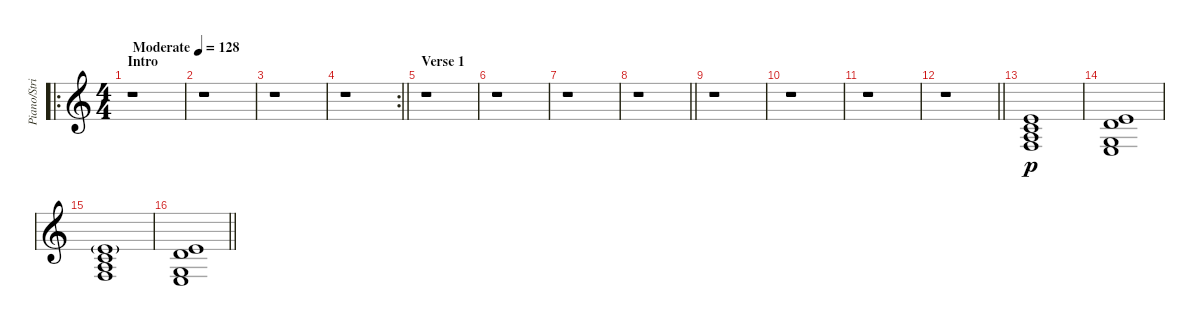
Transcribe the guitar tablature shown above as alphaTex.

\track ("Piano/Strings" "Piano/Stri") {instrument brightacousticpiano}
\staff {score}
\tuning (E4 B3 G3 D3 A2 E2) {hide}
\ro
\ts (4 4)
\section ("" "Intro")
\tempo (128 "Moderate")
\clef g2
\ks c
r.1{dy p instrument brightacousticpiano} |
r.1 |
r.1 |
\rc 2
\barLineRight lightlight
r.1 |
\section ("" "Verse 1")
r.1 |
r.1 |
r.1 |
\barLineRight lightlight
r.1 |
r.1 |
r.1 |
r.1 |
\barLineRight lightlight
r.1 |
\section ("" "")
(0.1 1.2 2.3 3.4).1 |
(0.1 3.2 0.3 2.4).1 |
(0.1{g} 1.2 2.3 3.4).1 |
\barLineRight lightlight
(0.1 3.2 0.3 2.4).1
